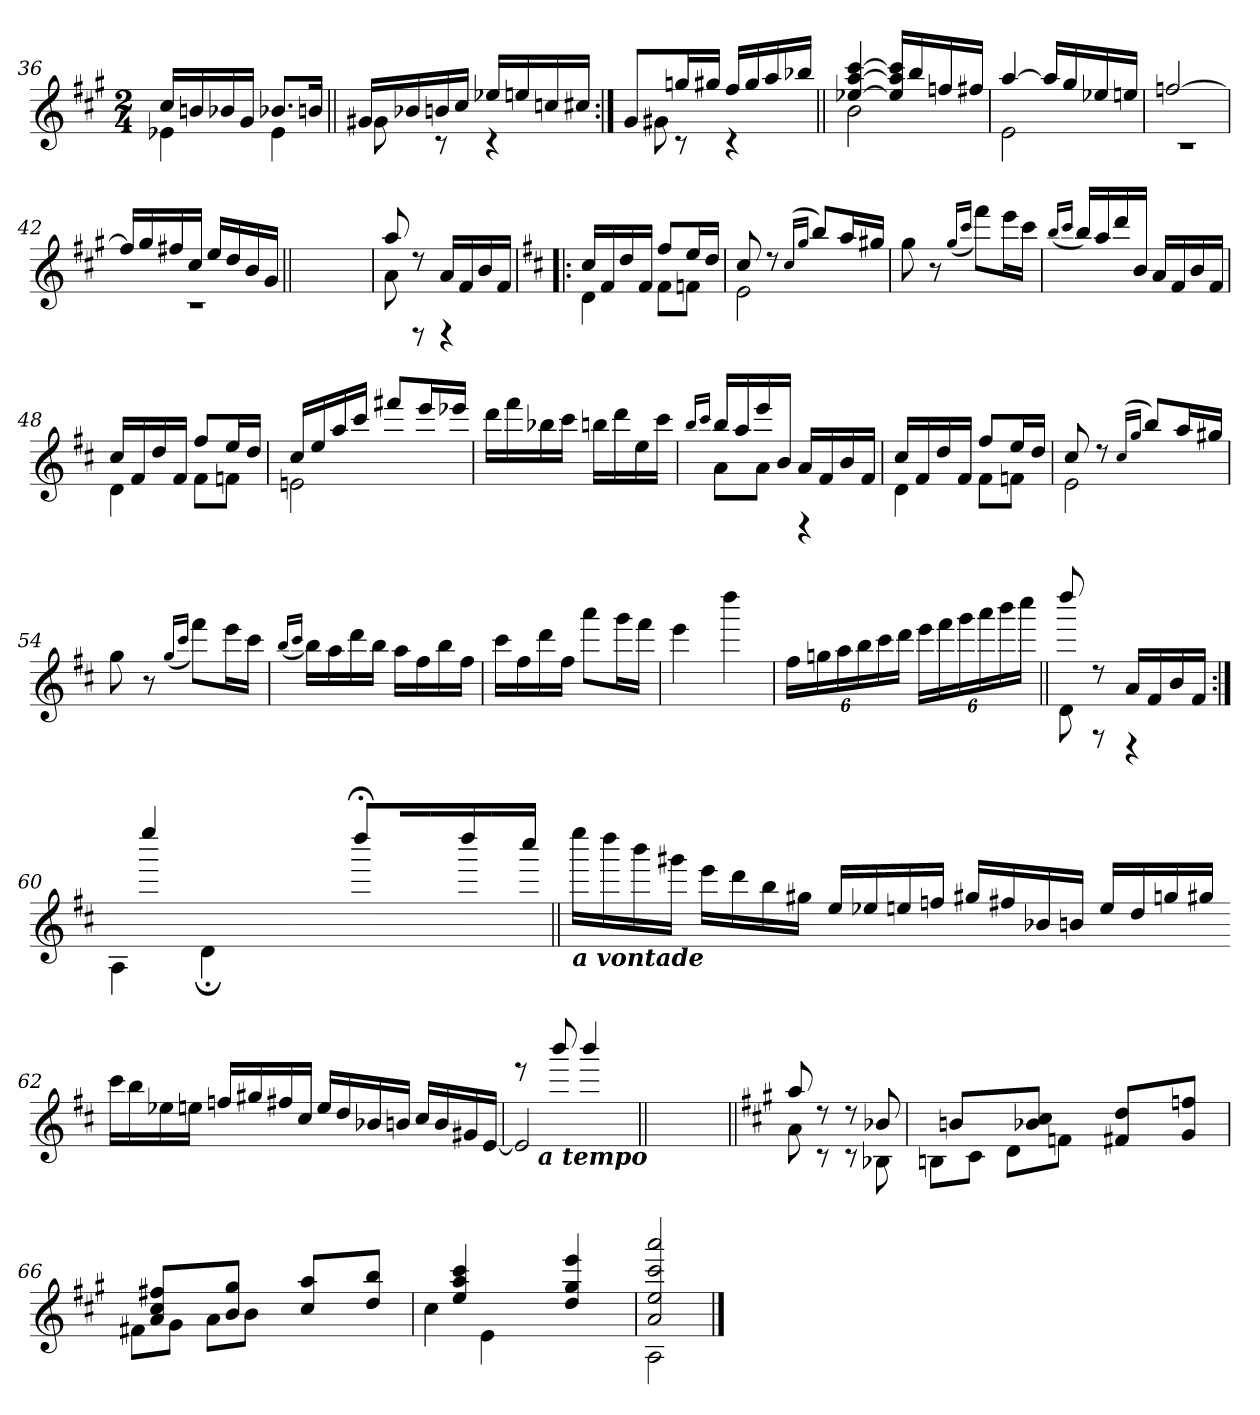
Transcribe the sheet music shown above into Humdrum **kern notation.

**kern
*part1
*staff1
*clefG2
*k[f#c#g#]
*A:
*M2/4
=36
*^
16cc#/LL	4e-X\
16bn/	.
16b-X/	.
16g#/JJ	.
8.b-X/L	4e-\
16bn/Jk	.
=37||	=37||
16g#X/LL	8g#\
16b-X/	.
16bn/	8rc
16cc#/JJ	.
16ee-X/LL	4rc
16een/	.
16ccn/	.
16cc#X/JJ	.
!!LO:LB:g=z	!!
=38:|!	=38:|!
8g#/L	8g#X\
16ggn/L	8rc
16gg#X/JJ	.
16ff#/LL	4rc
16gg#/	.
16aa/	.
16bb-X/JJ	.
=39||	=39||
[>4ee-X/ [>4aa/ [>4ccc#/	2b\
16ee-/] 16aa/] 16ccc#/]LL	.
16bb/	.
16ffn/	.
16ff#X/JJ	.
=40	=40
[>4aa/	2e\
16aa/LL]	.
16gg#/	.
16ee-X/	.
16een/JJ	.
=41	=41
[>2ffn/	2rc
=42	=42
16ff/LL]	2rc
16gg#/	.
16ff#X/	.
16cc#/JJ	.
16ee/LL	.
16dd/	.
16b/	.
16g#/JJ	.
*v	*v
=42X421||
2ryy
!!LO:PB:g=z
=43
*^
8aa/	8a\
8rdd	8rD
16a/LL	4rD
16f#/	.
16b/	.
16f#/JJ	.
=44!|:	=44!|:
*k[f#c#]	*
*D:	*
16cc#/LL	4d\
16f#/	.
16dd/	.
16f#/JJ	.
8ff#/L	8f#\L
16ee/L	8fn\J
16dd/JJ	.
=45	=45
8cc#/	2e\
8r	.
(<16qcc#/LL	.
16qgg/JJ	.
8bb/L)	.
16aa/L	.
16gg#X/JJ	.
*v	*v
=46
8gg\
8r
(<16qgg/LL
16qccc#/JJ
8fff#\L)
16eee\L
16ccc#\JJ
!!LO:LB:g=z
=47
(<16qbb/LL
16qccc#/JJ
16bb/LL)
16aa/
16ddd/
16b/JJ
16a/LL
16f#/
16b/
16f#/JJ
=48
*^
16cc#/LL	4d\
16f#/	.
16dd/	.
16f#/JJ	.
8ff#/L	8f#\L
16ee/L	8fn\J
16dd/JJ	.
=49	=49
16cc#/LL	2en\
16ee/	.
16aa/	.
16ccc#/JJ	.
8fff#X/L	.
16eee/L	.
16eee-X/JJ	.
*v	*v
=50
16ddd\LL
16fff#\
16bb-X\
16ccc#\JJ
16bbn\LL
16ddd\
16ee\
16ccc#\JJ
!!LO:LB:g=z
=51
16qbb/LL
16qccc#/JJ
*^
16bb/LL	8a\L
16aa/	.
16eee/	8a\J
16b/JJ	.
16a/LL	4rC
16f#/	.
16b/	.
16f#/JJ	.
=52	=52
16cc#/LL	4d\
16f#/	.
16dd/	.
16f#/JJ	.
8ff#/L	8f#\L
16ee/L	8fn\J
16dd/JJ	.
=53	=53
8cc#/	2e\
8r	.
(<16qcc#/LL	.
16qgg/JJ	.
8bb/L)	.
16aa/L	.
16gg#X/JJ	.
*v	*v
=54
8gg\
8r
(<16qgg/LL
16qccc#/JJ
8fff#\L)
16eee\L
16ccc#\JJ
!!LO:LB:g=z
=55
(<16qbb/LL
16qccc#/JJ
16bb\LL)
16aa\
16ddd\
16bb\JJ
16aa\LL
16ff#\
16bb\
16ff#\JJ
=56
16ccc#\LL
16ff#\
16ddd\
16ff#\JJ
8aaa\L
16ggg\L
16fff#\JJ
=57
4eee\
4dddd\
=58
24ff#\LL
24ggn\
24aa\
24bb\
24ccc#\
24ddd\JJ
24eee\LL
24fff#\
24ggg\
24aaa\
24bbb\
24cccc#\JJ
!!LO:LB:g=z
=59||
*^
8dddd/	8d\
8rdd	8rE
16a/LL	4rD
16f#/	.
16b/	.
16f#/JJ	.
=60:|!	=60:|!
16ryy	4A\
4eeee/	.
.	4d;\
16ryy	.
16ryy	.
16ryy	.
16ryy	2ryy
8dddd;</L	.
16ryy	.
16ryy	.
16dddd/L	.
16ryy	.
16cccc#/JJ	.
*v	*v
=61||
!LO:TX:b:Bi:t=a vontade
16eeee\LL
16dddd\
16bbb\
16ggg#X\JJ
16eee\LL
16ddd\
16bb\
16gg#X\JJ
16ee/LL
16ee-X/
16een/
16ffn/JJ
16gg#X/LL
16ff#X/
16b-X/
16bn/JJ
16ee/LL
16dd/
16ggn/
16gg#X/JJ
!!LO:LB:g=z
=62-
16ccc#\LL
16bb\
16ee-X\
16een\JJ
16ffn/LL
16gg#X/
16ff#X/
16cc#/JJ
16ee/LL
16dd/
16b-X/
16bn/JJ
16cc#/LL
16b/
16g#X/
[16e/JJ
=63
*^
*	*^
2e/]	8reee	12ryy
!	!	!LO:TX:b:Bi:t=a tempo
.	.	3ryy
.	8bbb!/	.
.	4bbb!/	.
.	.	12ryy
*v	*v	*v
=63X632||
2ryy
!!LO:LB:g=z
=64||
*k[f#c#g#]
*A:
*^
8aa/	8a\
8rdd	8rc
8rdd	8rc
8b-X/	8B-X\
=65	=65
16ryy	8Bn\L
8bn/L	.
.	8c#\J
16ryy	.
16ryy	8d\L
8b-X/ 8cc#/J	.
.	8fn\J
16ryy	.
16ryy	2ryy
8f#/ 8dd/L	.
16ryy	.
16ryy	.
8g#/ 8ffn/J	.
16ryy	.
=66	=66
16ryy	8f#X\L
8a/ 8cc#/ 8ff#X/L	.
.	8g#\J
16ryy	.
16ryy	8a\L
8b/ 8gg#/J	.
.	8b\J
16ryy	.
16ryy	2ryy
8cc#/ 8aa/L	.
16ryy	.
16ryy	.
8dd/ 8bb/J	.
16ryy	.
=67	=67
8ryy	4cc#\
4ee/ 4aa/ 4ccc#/	.
.	4e\
8ryy	.
8ryy	2ryy
4dd/ 4gg#/ 4eee/	.
8ryy	.
=68	=68
2a/ 2ee/ 2ccc#/ 2aaa/	2A\
*v	*v
==
*-
